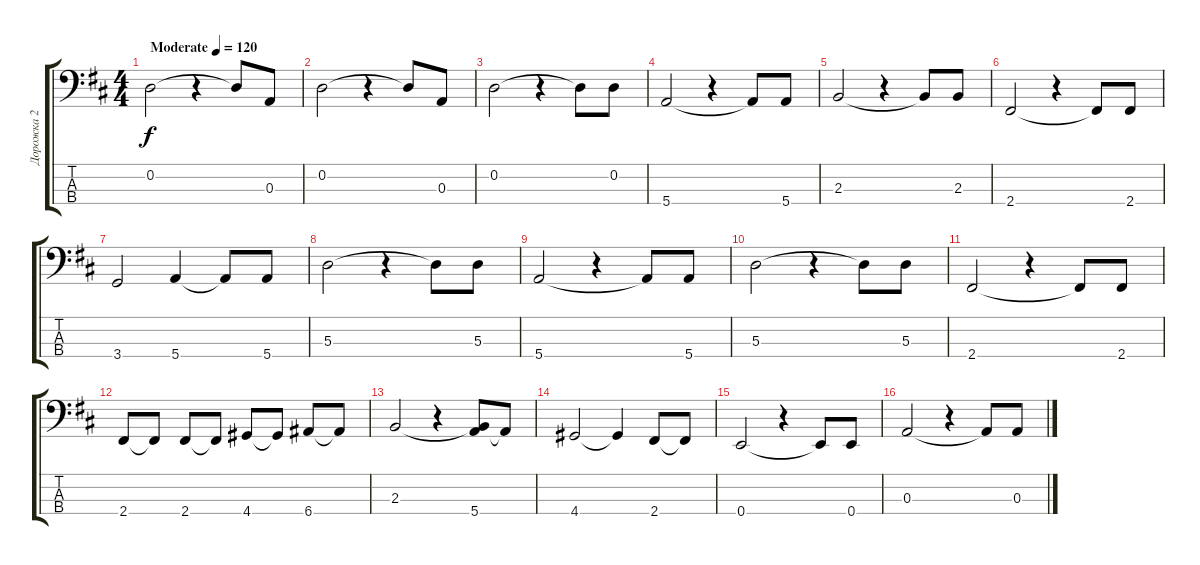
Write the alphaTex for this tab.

\track ("Дорожка 2" "Дорожка 2") {instrument electricbassfinger}
\staff {score tabs}
\tuning (G2 D2 A1 E1) {hide}
\ts (4 4)
\tempo (120 "Moderate")
\clef f4
\ks d
0.2.2{dy f instrument electricbassfinger} r.4 0.2{t}.8 0.3.8 |
0.2.2 r.4 0.2{t}.8 0.3.8 |
0.2.2 r.4 0.2{t}.8 0.2.8 |
5.4.2 r.4 5.4{t}.8 5.4.8 |
2.3.2 r.4 2.3{t}.8 2.3.8 |
2.4.2 r.4 2.4{t}.8 2.4.8 |
3.4.2 5.4.4 5.4{t}.8 5.4.8 |
5.3.2 r.4 5.3{t}.8 5.3.8 |
5.4.2 r.4 5.4{t}.8 5.4.8 |
5.3.2 r.4 5.3{t}.8 5.3.8 |
2.4.2 r.4 2.4{t}.8 2.4.8 |
2.4.8 2.4{t}.8 2.4.8 2.4{t}.8 4.4.8 4.4{t}.8 6.4.8 6.4{t}.8 |
2.3.2 r.4 (2.3{t} 5.4).8 5.4{t}.8 |
4.4.2 4.4{t}.4 2.4.8 2.4{t}.8 |
0.4.2 r.4 0.4{t}.8 0.4.8 |
0.3.2 r.4 0.3{t}.8 0.3.8
